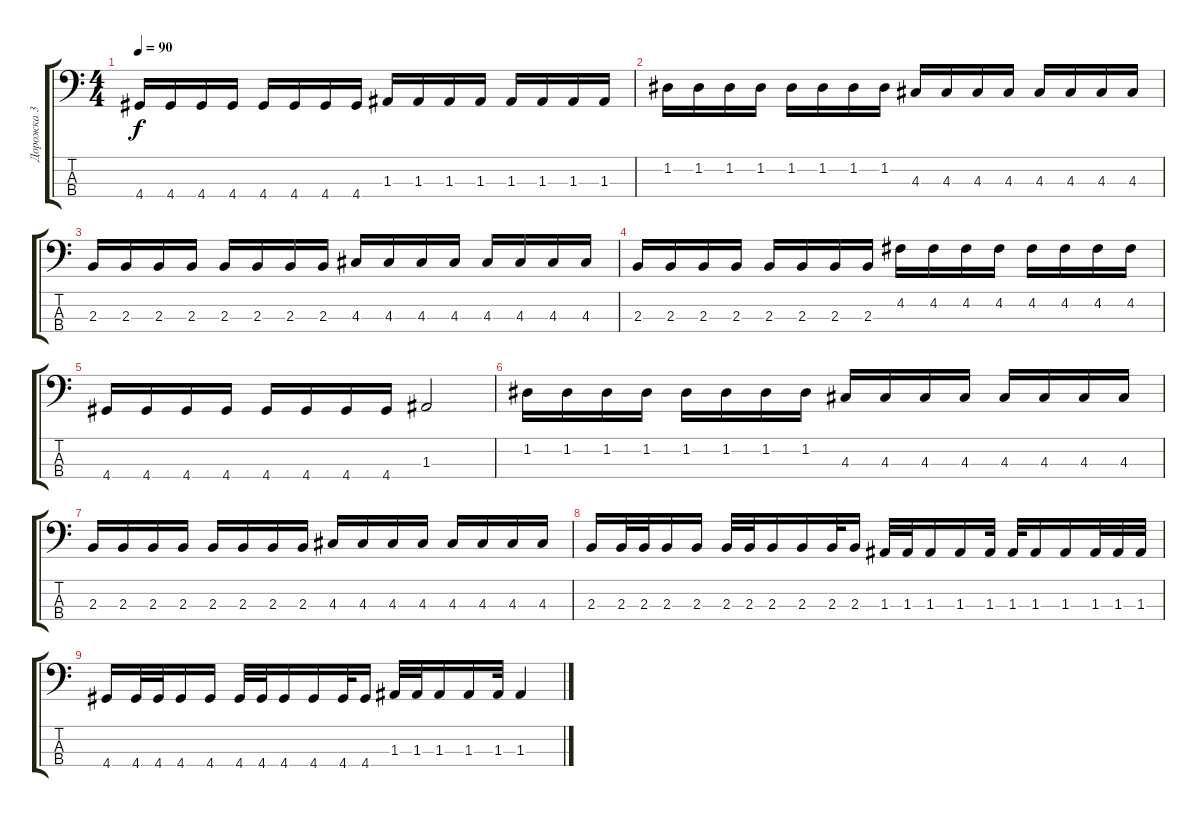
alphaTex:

\track ("Дорожка 3" "Дорожка 3") {instrument electricbassfinger}
\staff {score tabs}
\tuning (G2 D2 A1 E1) {hide}
\ts (4 4)
\tempo 90
\clef f4
\ks c
4.4.16{dy f} 4.4.16 4.4.16 4.4.16 4.4.16 4.4.16 4.4.16 4.4.16 1.3.16 1.3.16 1.3.16 1.3.16 1.3.16 1.3.16 1.3.16 1.3.16 |
1.2.16 1.2.16 1.2.16 1.2.16 1.2.16 1.2.16 1.2.16 1.2.16 4.3.16 4.3.16 4.3.16 4.3.16 4.3.16 4.3.16 4.3.16 4.3.16 |
2.3.16 2.3.16 2.3.16 2.3.16 2.3.16 2.3.16 2.3.16 2.3.16 4.3.16 4.3.16 4.3.16 4.3.16 4.3.16 4.3.16 4.3.16 4.3.16 |
2.3.16 2.3.16 2.3.16 2.3.16 2.3.16 2.3.16 2.3.16 2.3.16 4.2.16 4.2.16 4.2.16 4.2.16 4.2.16 4.2.16 4.2.16 4.2.16 |
4.4.16 4.4.16 4.4.16 4.4.16 4.4.16 4.4.16 4.4.16 4.4.16 1.3.2 |
1.2.16 1.2.16 1.2.16 1.2.16 1.2.16 1.2.16 1.2.16 1.2.16 4.3.16 4.3.16 4.3.16 4.3.16 4.3.16 4.3.16 4.3.16 4.3.16 |
2.3.16 2.3.16 2.3.16 2.3.16 2.3.16 2.3.16 2.3.16 2.3.16 4.3.16 4.3.16 4.3.16 4.3.16 4.3.16 4.3.16 4.3.16 4.3.16 |
2.3.16 2.3.32 2.3.32 2.3.16 2.3.16 2.3.32 2.3.32 2.3.16 2.3.16 2.3.32 2.3.16 1.3.32 1.3.32 1.3.16 1.3.16 1.3.32 1.3.32 1.3.16 1.3.16 1.3.32 1.3.32 1.3.32 |
4.4.16 4.4.32 4.4.32 4.4.16 4.4.16 4.4.32 4.4.32 4.4.16 4.4.16 4.4.32 4.4.16 1.3.32 1.3.32 1.3.16 1.3.16 1.3.32 1.3.4
